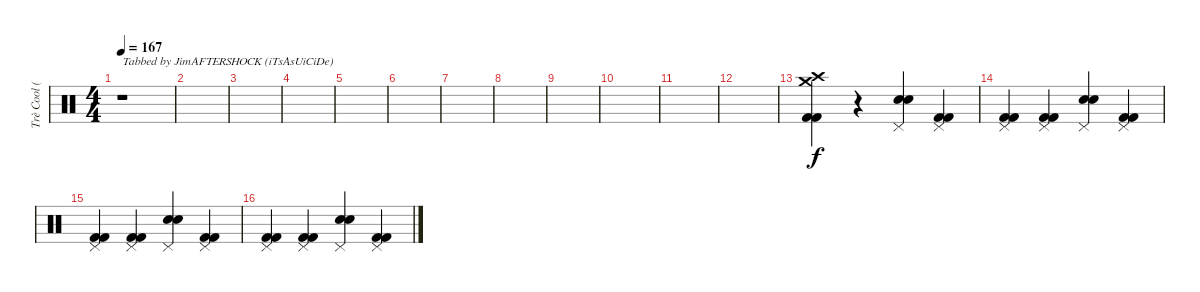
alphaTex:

\track ("Trè Cool (Drums)" "Trè Cool (") {instrument percussion}
\staff {score}
\articulation defaults
\ts (4 4)
\tempo 167
\clef neutral
\ks c
r.1{txt "Tabbed by JimAFTERSHOCK (iTsAsUiCiDe)" dy f} |
|
|
|
|
|
|
|
|
|
|
|
("Crash medium (hit)" "Crash high (hit)" "Kick (hit) 2" "Kick (hit) 2").4 r.4 ("Pedal Hi-Hat (hit)" "Snare (hit) 2" "Snare (hit) 2").4 ("Pedal Hi-Hat (hit)" "Kick (hit) 2" "Kick (hit) 2").4 |
("Pedal Hi-Hat (hit)" "Kick (hit) 2" "Kick (hit) 2").4 ("Pedal Hi-Hat (hit)" "Kick (hit) 2" "Kick (hit) 2").4 ("Pedal Hi-Hat (hit)" "Snare (hit) 2" "Snare (hit) 2").4 ("Pedal Hi-Hat (hit)" "Kick (hit) 2" "Kick (hit) 2").4 |
("Pedal Hi-Hat (hit)" "Kick (hit) 2" "Kick (hit) 2").4 ("Pedal Hi-Hat (hit)" "Kick (hit) 2" "Kick (hit) 2").4 ("Pedal Hi-Hat (hit)" "Snare (hit) 2" "Snare (hit) 2").4 ("Pedal Hi-Hat (hit)" "Kick (hit) 2" "Kick (hit) 2").4 |
("Pedal Hi-Hat (hit)" "Kick (hit) 2" "Kick (hit) 2").4 ("Pedal Hi-Hat (hit)" "Kick (hit) 2" "Kick (hit) 2").4 ("Pedal Hi-Hat (hit)" "Snare (hit) 2" "Snare (hit) 2").4 ("Pedal Hi-Hat (hit)" "Kick (hit) 2" "Kick (hit) 2").4
